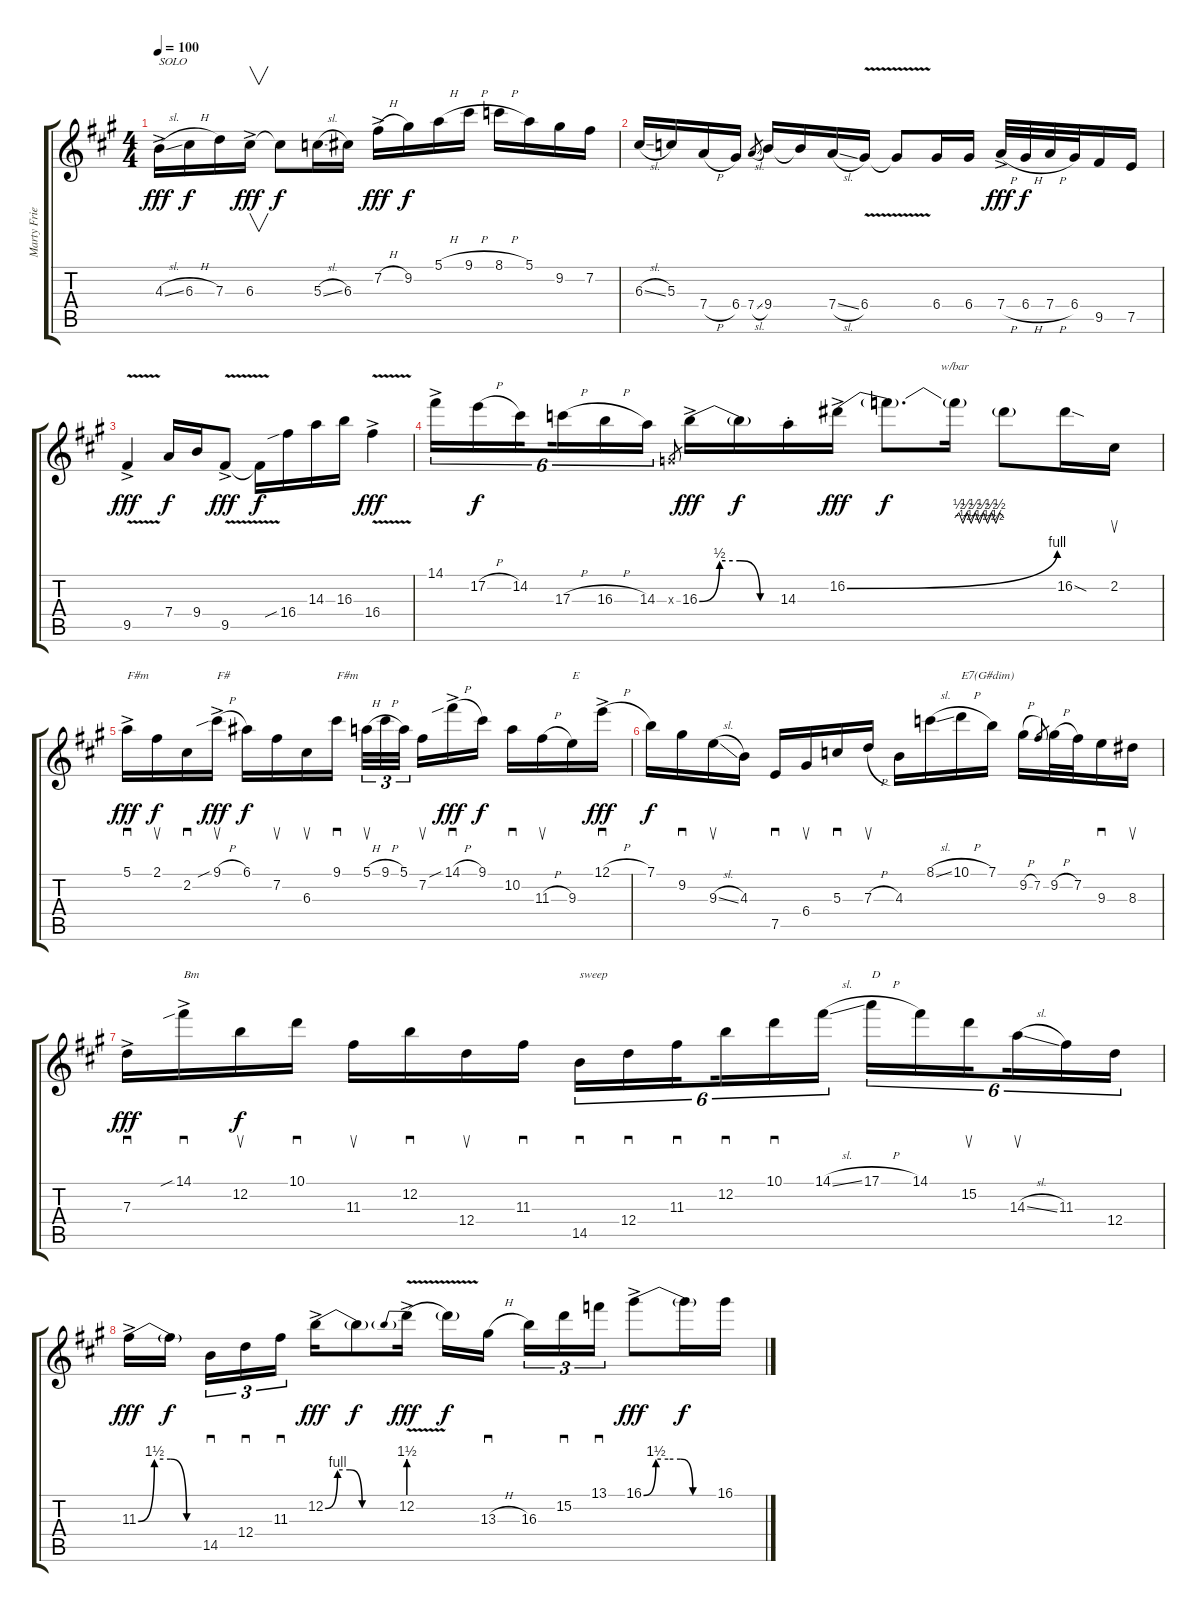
\track ("Marty Friedman(Lead)" "Marty Frie") {instrument distortionguitar}
\staff {score tabs}
\tuning (E4 B3 G3 D3 A2 E2) {hide}
\ts (4 4)
\tempo 100
\clef g2
\ks f#minor
4.3{sl ac}.16{txt "SOLO" dy fff instrument distortionguitar} 6.3{h}.16{dy f} 7.3.16 6.3{ac}.16{v dy fff} 6.3{t}.8{dy f} 5.3{sl}.16 6.3.16 7.2{h ac}.16{dy fff} 9.2.16{dy f} 5.1{h}.16 9.1{h}.16 8.1{h}.16 5.1.16 9.2.16 7.2.16 |
6.3{sl}.16 5.3.16 7.4{h}.16 6.4.16 7.4{sl}.8{gr} 9.4.16 9.4{t}.16 7.4{sl}.16 6.4{v}.16 6.4{t}.8 6.4.16 6.4.16 7.4{h ac}.32{dy fff} 6.4{h}.32{dy f} 7.4{h}.32 6.4.32 9.5.16 7.5.16 |
9.5{v ac}.4{dy fff} 7.4.16{dy f} 9.4.16 9.5{v ac}.8{dy fff} 9.5{t}.16{dy f} 16.4{sib}.16 14.3.16 16.3.16 16.4{v ac}.4{dy fff} |
14.1{ac}.16{tu (6 4)} 17.2{h}.16{tu (6 4) dy f} 14.2.16{tu (6 4) beam splitsecondary} 17.3{h}.16{tu (6 4)} 16.3{h}.16{tu (6 4)} 14.3.16{tu (6 4)} 0.3{x}.8{gr} 16.3{be (custom 0 0 15 2 30 2 45 0 60 0) ac}.16{dy fff} 16.3{t}.16{dy f} 14.3{st}.16 16.2{be (bend 0 0 60 4) ac}.16{dy fff} 16.2{t}.8{d dy f} 16.2{t}.16{tbe (custom default 0 0 5 2 10 -2 15 2 20 -2 25 2 30 -2 35 2 40 -2 45 2 50 -2 55 2 60 0)} 16.2{t}.8 16.2{sod}.16 2.2.16{su} |
5.1{ac}.16{sd txt "F#m" dy fff} 2.1.16{su dy f} 2.2.16{sd} 9.1{sib h ac}.16{su txt "F#" dy fff} 6.1.16{dy f} 7.2.16{su} 6.3.16{su} 9.1.16{sd txt "F#m"} 5.1{h}.32{su tu (3 2)} 9.1{h}.32{tu (3 2)} 5.1.32{tu (3 2) beam splitsecondary} 7.2.16{su} 14.1{sib h ac}.16{sd dy fff} 9.1.16{dy f} 10.2.16{sd} 11.3{h}.16{su} 9.3.16{txt "E"} 12.1{h ac}.16{sd dy fff} |
7.1.16{dy f} 9.2.16{sd} 9.3{sl}.16{su} 4.3.16 7.5.16{sd} 6.4.16{su} 5.3.16{sd} 7.3{h}.16{su} 4.3.16 8.1{sl}.16 10.1{h}.16{txt "E7(G#dim)"} 7.1.16 9.2{h}.16 7.2.8{gr} 9.2{h}.32 7.2.32 9.3.16{sd} 8.3.16{su} |
7.3{ac}.16{sd dy fff} 14.1{sib ac}.16{sd txt "Bm"} 12.2.16{su dy f} 10.1.16{sd} 11.3.16{su} 12.2.16{sd} 12.4.16{su} 11.3.16{sd} 14.5.16{sd tu (6 4) txt "sweep"} 12.4.16{sd tu (6 4)} 11.3.16{sd tu (6 4) beam splitsecondary} 12.2.16{sd tu (6 4)} 10.1.16{sd tu (6 4)} 14.1{sl}.16{tu (6 4)} 17.1{h}.16{tu (6 4) txt "D"} 14.1.16{tu (6 4)} 15.2.16{su tu (6 4) beam splitsecondary} 14.3{sl}.16{su tu (6 4)} 11.3.16{tu (6 4)} 12.4.16{tu (6 4)} |
11.3{be (custom 0 0 15 6 30 6 45 0 60 0) ac}.16{dy fff} 11.3{t}.16{dy f beam splitsecondary} 14.5.16{sd tu (3 2)} 12.4.16{sd tu (3 2)} 11.3.16{sd tu (3 2)} 12.2{be (custom 0 0 10 4 20 4 30 0 60 0) ac}.16{dy fff} 12.2{t}.8{dy f} 12.2{be (prebend 0 6 60 6) v ac}.16{dy fff} 12.2{t}.16{dy f} 13.3{h}.16{sd beam splitsecondary} 16.3.16{tu (3 2)} 15.2.16{sd tu (3 2)} 13.1.16{sd tu (3 2)} 16.1{be (custom 0 0 10 6 20 6 30 6 40 0 60 0) ac}.8{dy fff} 16.1{t}.16{dy f} 16.1.16
